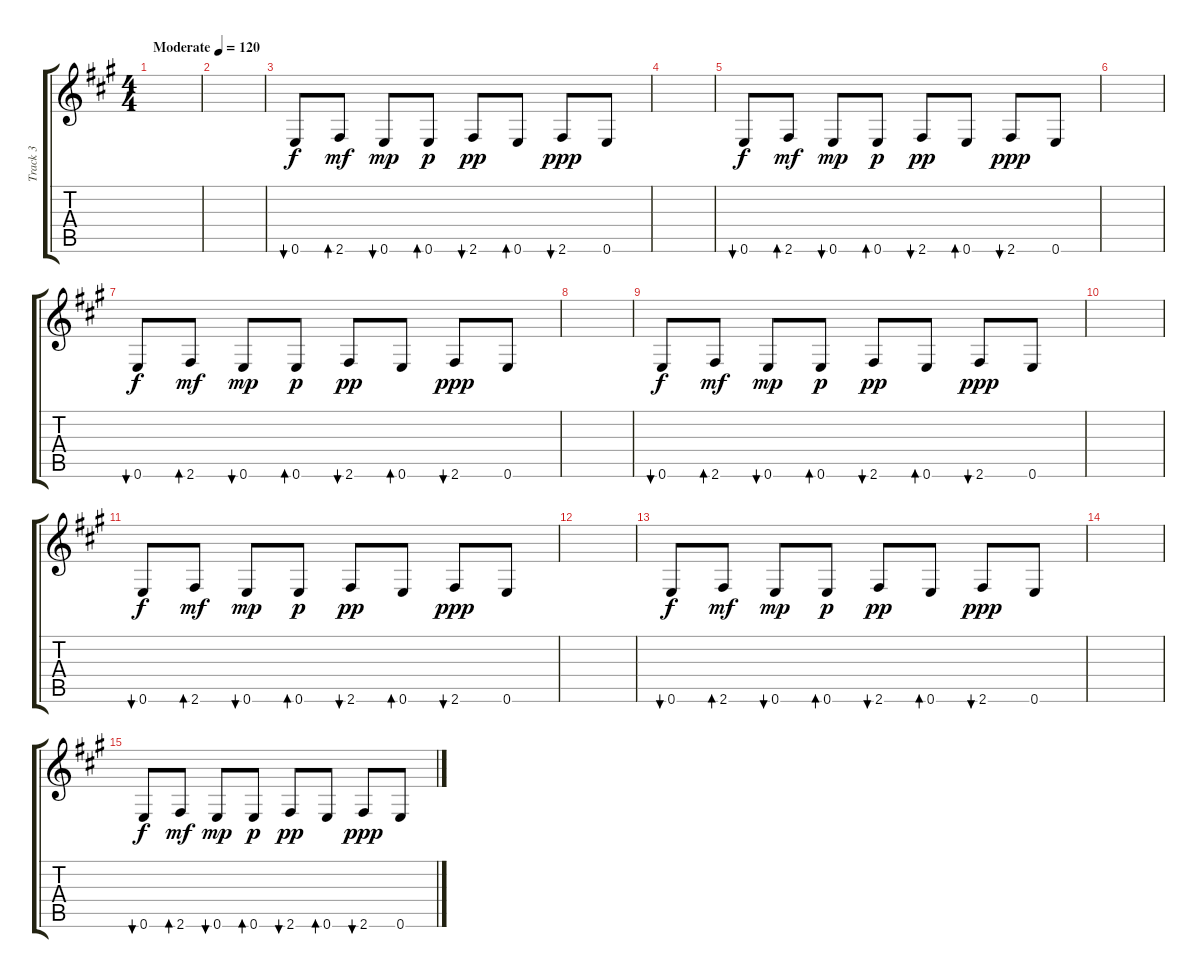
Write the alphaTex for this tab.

\track ("Track 3" "Track 3") {instrument acousticguitarsteel}
\staff {score tabs}
\tuning (E4 B3 G3 D3 A2 E2) {hide}
\ts (4 4)
\tempo (120 "Moderate")
\clef g2
\ks a
|
|
0.6.8{bu 60} 2.6.8{bd 60 dy mf} 0.6.8{bu 60 dy mp} 0.6.8{bd 60 dy p} 2.6.8{bu 60 dy pp} 0.6.8{bd 60} 2.6.8{bu 30 dy ppp} 0.6.8 |
|
0.6.8{bu 60 dy f} 2.6.8{bd 60 dy mf} 0.6.8{bu 60 dy mp} 0.6.8{bd 60 dy p} 2.6.8{bu 60 dy pp} 0.6.8{bd 60} 2.6.8{bu 30 dy ppp} 0.6.8 |
|
0.6.8{bu 60 dy f} 2.6.8{bd 60 dy mf} 0.6.8{bu 60 dy mp} 0.6.8{bd 60 dy p} 2.6.8{bu 60 dy pp} 0.6.8{bd 60} 2.6.8{bu 30 dy ppp} 0.6.8 |
|
0.6.8{bu 60 dy f} 2.6.8{bd 60 dy mf} 0.6.8{bu 60 dy mp} 0.6.8{bd 60 dy p} 2.6.8{bu 60 dy pp} 0.6.8{bd 60} 2.6.8{bu 30 dy ppp} 0.6.8 |
|
0.6.8{bu 60 dy f} 2.6.8{bd 60 dy mf} 0.6.8{bu 60 dy mp} 0.6.8{bd 60 dy p} 2.6.8{bu 60 dy pp} 0.6.8{bd 60} 2.6.8{bu 30 dy ppp} 0.6.8 |
|
0.6.8{bu 60 dy f} 2.6.8{bd 60 dy mf} 0.6.8{bu 60 dy mp} 0.6.8{bd 60 dy p} 2.6.8{bu 60 dy pp} 0.6.8{bd 60} 2.6.8{bu 30 dy ppp} 0.6.8 |
|
0.6.8{bu 60 dy f} 2.6.8{bd 60 dy mf} 0.6.8{bu 60 dy mp} 0.6.8{bd 60 dy p} 2.6.8{bu 60 dy pp} 0.6.8{bd 60} 2.6.8{bu 30 dy ppp} 0.6.8
